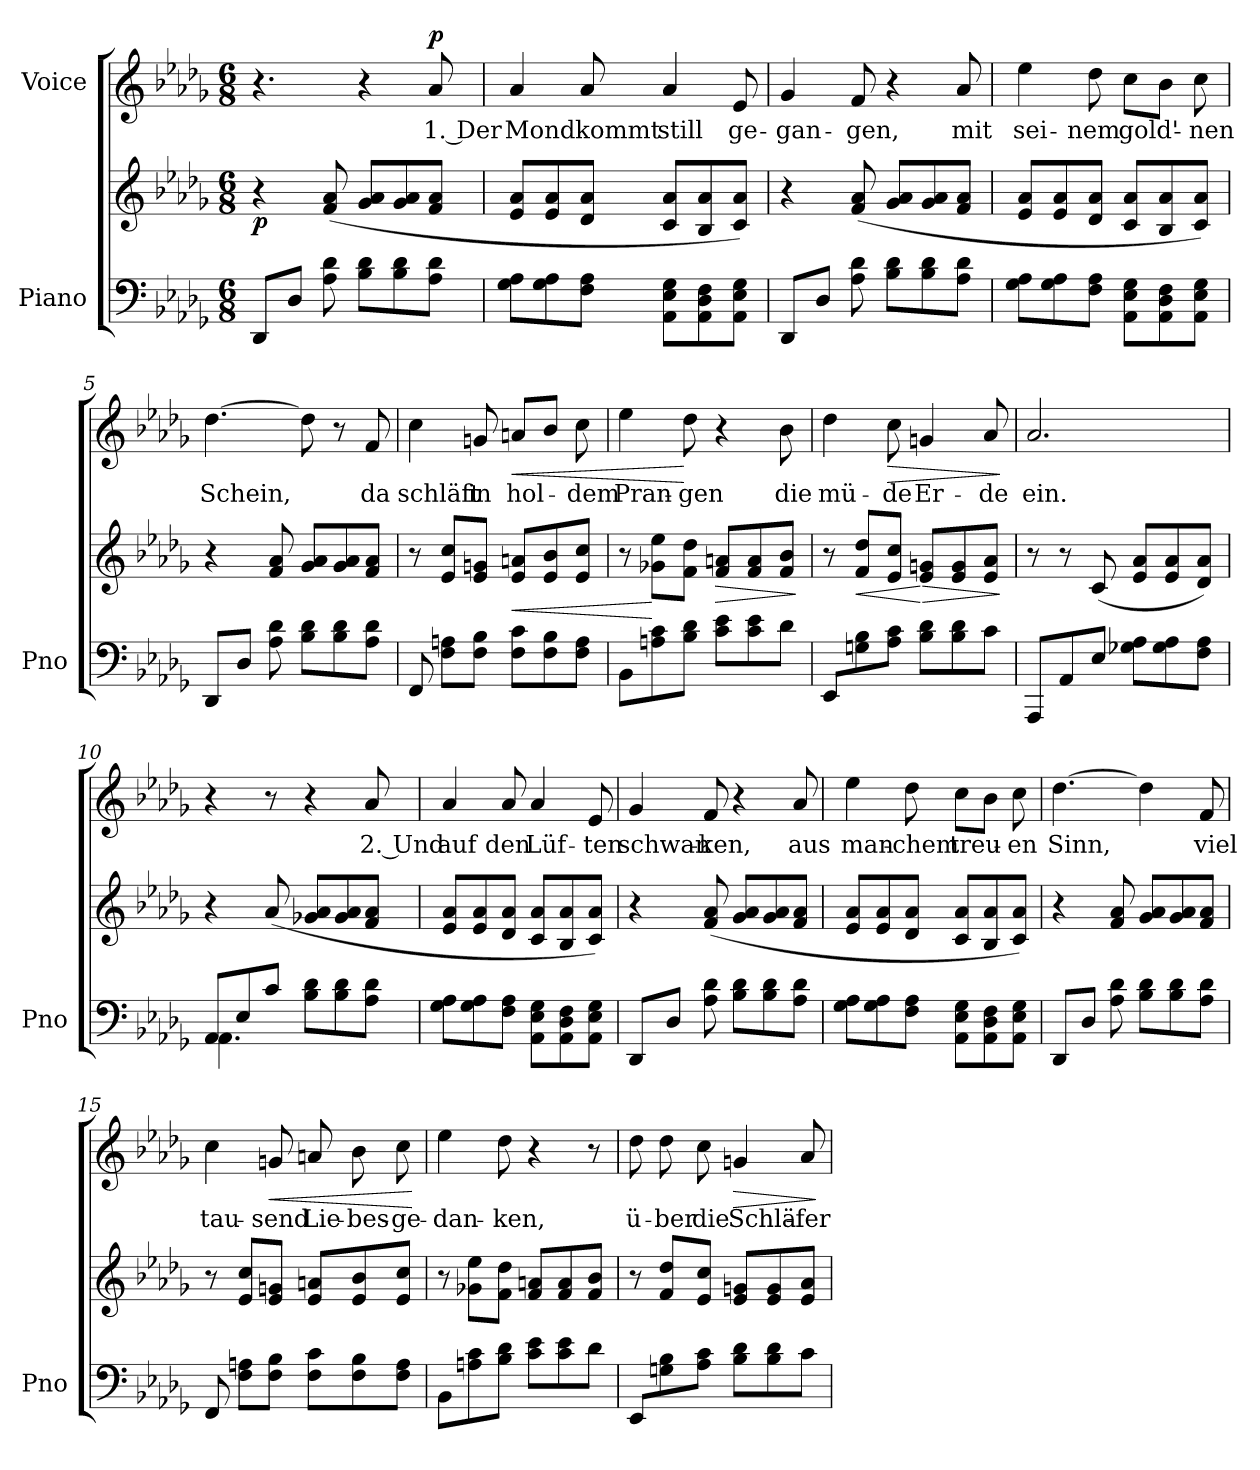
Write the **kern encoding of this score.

**kern	**kern	**dynam	**kern	**text	**dynam
*part2	*part2	*part2	*part1	*part1	*part1
*staff3	*staff2	*staff2/3	*staff1	*staff1	*staff1
*I"Piano	*	*	*I"Voice	*	*
*I'Pno	*	*	*	*	*
*clefF4	*clefG2	*	*clefG2	*	*
*k[b-e-a-d-g-]	*k[b-e-a-d-g-]	*	*k[b-e-a-d-g-]	*	*
*M6/8	*M6/8	*	*M6/8	*	*
*MM53	*MM53	*	*MM53	*	*
=1	=1	=1	=1	=1	=1
!	!	!LO:DY:b	!	!	!
8DD-/L	4r	p	4.r	.	.
8D-/J	.	.	.	.	.
8A-\ 8d-\	(>8f/ 8a-/	.	.	.	.
8B-\ 8d-\L	8g-/ 8a-/L	.	4r	.	.
8B-\ 8d-\	8g-/ 8a-/	.	.	.	.
!	!	!	!	!LO:LY:b	!LO:DY:b
8A-\ 8d-\J	8f/ 8a-/J	.	8a-/	1. Der	p
=2	=2	=2	=2	=2	=2
!	!	!	!	!LO:LY:b	!
8G-\ 8A-\L	8e-/ 8a-/L	.	4a-/	Mond	.
8G-\ 8A-\	8e-/ 8a-/	.	.	.	.
!	!	!	!	!LO:LY:b	!
8F\ 8A-\J	8d-/ 8a-/J	.	8a-/	kommt	.
!	!	!	!	!LO:LY:b	!
8AA-\ 8E-\ 8G-\L	8c/ 8a-/L	.	4a-/	still	.
8AA-\ 8D-\ 8F\	8B-/ 8a-/	.	.	.	.
!	!	!	!	!LO:LY:b	!
8AA-\ 8E-\ 8G-\J	8c/ 8a-/J)	.	8e-/	ge-	.
=3	=3	=3	=3	=3	=3
!	!	!	!	!LO:LY:b	!
8DD-/L	4r	.	4g-/	-gan-	.
8D-/J	.	.	.	.	.
!	!	!	!	!LO:LY:b	!
8A-\ 8d-\	(>8f/ 8a-/	.	8f/	-gen,	.
8B-\ 8d-\L	8g-/ 8a-/L	.	4r	.	.
8B-\ 8d-\	8g-/ 8a-/	.	.	.	.
!	!	!	!	!LO:LY:b	!
8A-\ 8d-\J	8f/ 8a-/J	.	8a-/	mit	.
=4	=4	=4	=4	=4	=4
!	!	!	!	!LO:LY:b	!
8G-\ 8A-\L	8e-/ 8a-/L	.	4ee-\	sei-	.
8G-\ 8A-\	8e-/ 8a-/	.	.	.	.
!	!	!	!	!LO:LY:b	!
8F\ 8A-\J	8d-/ 8a-/J	.	8dd-\	-nem	.
!	!	!	!	!LO:LY:b	!
8AA-\ 8E-\ 8G-\L	8c/ 8a-/L	.	8cc\L	gold'-	.
8AA-\ 8D-\ 8F\	8B-/ 8a-/	.	8b-\J	.	.
!	!	!	!	!LO:LY:b	!
8AA-\ 8E-\ 8G-\J	8c/ 8a-/J)	.	8cc\	nen	.
=5	=5	=5	=5	=5	=5
!	!	!	!	!LO:LY:b	!
8DD-/L	4r	.	[4.dd-\	Schein,	.
8D-/J	.	.	.	.	.
8A-\ 8d-\	8f/ 8a-/	.	.	.	.
8B-\ 8d-\L	8g-/ 8a-/L	.	8dd-\]	.	.
8B-\ 8d-\	8g-/ 8a-/	.	8r	.	.
!	!	!	!	!LO:LY:b	!
8A-\ 8d-\J	8f/ 8a-/J	.	8f/	da	.
!!LO:LB:g=z
=6	=6	=6	=6	=6	=6
!	!	!	!	!LO:LY:b	!
8FF/	8r	.	4cc\	schläft	.
8F\ 8An\L	8e-/ 8cc/L	.	.	.	.
!	!	!	!	!LO:LY:b	!
8F\ 8B-\J	8e-/ 8gn/J	.	8gn/	in	.
!	!	!LO:HP:b	!	!LO:LY:b	!LO:HP:b
8F\ 8c\L	8e-/ 8an/L	<	8an/L	hol-	<
8F\ 8B-\	8e-/ 8b-/	.	8b-/J	.	.
!	!	!	!	!LO:LY:b	!
8F\ 8A\J	8e-/ 8cc/J	.	8cc\	-dem	.
=7	=7	=7	=7	=7	=7
!	!	!	!	!LO:LY:b	!
8BB-\L	8r	.	4ee-\	Pran-	.
8An\ 8c\	8g-X\ 8ee-\L	[	.	.	.
!	!	!	!	!LO:LY:b	!
8B-\ 8d-\J	8f\ 8dd-\J	.	8dd-\	-gen	[
!	!	!LO:HP:b	!	!	!
8c\ 8e-\L	8f/ 8an/L	>	4r	.	.
8c\ 8e-\	8f/ 8a/	.	.	.	.
!	!	!	!	!LO:LY:b	!
8d-\J	8f/ 8b-/J	.	8b-\	die	.
.	.	]	.	.	.
=8	=8	=8	=8	=8	=8
!	!	!	!	!LO:LY:b	!
8EE-/L	8r	.	4dd-\	mü-	.
!	!	!LO:HP:b	!	!	!
8Gn\ 8B-\	8f/ 8dd-/L	<	.	.	.
!	!	!	!	!LO:LY:b	!LO:HP:b
8A-\ 8c\J	8e-/ 8cc/J	.	8cc\	-de	>
!	!	!LO:HP:n=1:b	!	!LO:LY:b	!
8B-\ 8d-\L	8e-/ 8gn/L	[ >	4gn/	Er-	.
8B-\ 8d-\	8e-/ 8g/	.	.	.	.
!	!	!	!	!LO:LY:b	!
8c\J	8e-/ 8a-/J	.	8a-/	-de	.
.	.	]	.	.	]
=9	=9	=9	=9	=9	=9
!	!	!	!	!LO:LY:b	!
8AAA-/L	8r	.	2.a-/	ein.	.
8AA-/	8r	.	.	.	.
8E-/J	(>8c/	.	.	.	.
8G-X\ 8A-\L	8e-/ 8a-/L	.	.	.	.
8G-\ 8A-\	8e-/ 8a-/	.	.	.	.
8F\ 8A-\J	8d-/ 8a-/J)	.	.	.	.
=10	=10	=10	=10	=10	=10
*^	*	*	*	*	*
8AA-/L	4.AA-\	4r	.	4r	.	.
8E-/	.	.	.	.	.	.
8c/J	.	(>8a-/	.	8r	.	.
8B-\ 8d-\L	4.ryy	8g-X/ 8a-/L	.	4r	.	.
8B-\ 8d-\	.	8g-/ 8a-/	.	.	.	.
!	!	!	!	!	!LO:LY:b	!
8A-\ 8d-\J	.	8f/ 8a-/J	.	8a-/	2. Und	.
*v	*v	*	*	*	*	*
=11	=11	=11	=11	=11	=11
!	!	!	!	!LO:LY:b	!
8G-\ 8A-\L	8e-/ 8a-/L	.	4a-/	auf	.
8G-\ 8A-\	8e-/ 8a-/	.	.	.	.
!	!	!	!	!LO:LY:b	!
8F\ 8A-\J	8d-/ 8a-/J	.	8a-/	den	.
!	!	!	!	!LO:LY:b	!
8AA-\ 8E-\ 8G-\L	8c/ 8a-/L	.	4a-/	Lüf-	.
8AA-\ 8D-\ 8F\	8B-/ 8a-/	.	.	.	.
!	!	!	!	!LO:LY:b	!
8AA-\ 8E-\ 8G-\J	8c/ 8a-/J)	.	8e-/	-ten	.
!!LO:LB:g=z
=12	=12	=12	=12	=12	=12
!	!	!	!	!LO:LY:b	!
8DD-/L	4r	.	4g-/	schwan-	.
8D-/J	.	.	.	.	.
!	!	!	!	!LO:LY:b	!
8A-\ 8d-\	(>8f/ 8a-/	.	8f/	-ken,	.
8B-\ 8d-\L	8g-/ 8a-/L	.	4r	.	.
8B-\ 8d-\	8g-/ 8a-/	.	.	.	.
!	!	!	!	!LO:LY:b	!
8A-\ 8d-\J	8f/ 8a-/J	.	8a-/	aus	.
=13	=13	=13	=13	=13	=13
!	!	!	!	!LO:LY:b	!
8G-\ 8A-\L	8e-/ 8a-/L	.	4ee-\	man-	.
8G-\ 8A-\	8e-/ 8a-/	.	.	.	.
!	!	!	!	!LO:LY:b	!
8F\ 8A-\J	8d-/ 8a-/J	.	8dd-\	-chem	.
!	!	!	!	!LO:LY:b	!
8AA-\ 8E-\ 8G-\L	8c/ 8a-/L	.	8cc\L	treu-	.
8AA-\ 8D-\ 8F\	8B-/ 8a-/	.	8b-\J	.	.
!	!	!	!	!LO:LY:b	!
8AA-\ 8E-\ 8G-\J	8c/ 8a-/J)	.	8cc\	-en	.
=14	=14	=14	=14	=14	=14
!	!	!	!	!LO:LY:b	!
8DD-/L	4r	.	[4.dd-\	Sinn,	.
8D-/J	.	.	.	.	.
8A-\ 8d-\	8f/ 8a-/	.	.	.	.
8B-\ 8d-\L	8g-/ 8a-/L	.	4dd-\]	.	.
8B-\ 8d-\	8g-/ 8a-/	.	.	.	.
!	!	!	!	!LO:LY:b	!
8A-\ 8d-\J	8f/ 8a-/J	.	8f/	viel	.
=15	=15	=15	=15	=15	=15
!	!	!	!	!LO:LY:b	!
8FF/	8r	.	4cc\	tau-	.
8F\ 8An\L	8e-/ 8cc/L	.	.	.	.
!	!	!	!	!LO:LY:b	!LO:HP:b
8F\ 8B-\J	8e-/ 8gn/J	.	8gn/	-send	<
!	!	!	!	!LO:LY:b	!
8F\ 8c\L	8e-/ 8an/L	.	8an/	Lie-	.
!	!	!	!	!LO:LY:b	!
8F\ 8B-\	8e-/ 8b-/	.	8b-\	-bes-	.
!	!	!	!	!LO:LY:b	!
8F\ 8A\J	8e-/ 8cc/J	.	8cc\	-ge-	.
.	.	.	.	.	[
=16	=16	=16	=16	=16	=16
!	!	!	!	!LO:LY:b	!
8BB-\L	8r	.	4ee-\	-dan-	.
8An\ 8c\	8g-X\ 8ee-\L	.	.	.	.
!	!	!	!	!LO:LY:b	!
8B-\ 8d-\J	8f\ 8dd-\J	.	8dd-\	-ken,	.
8c\ 8e-\L	8f/ 8an/L	.	4r	.	.
8c\ 8e-\	8f/ 8a/	.	.	.	.
8d-\J	8f/ 8b-/J	.	8r	.	.
!!LO:PB:g=z
=17	=17	=17	=17	=17	=17
!	!	!	!	!LO:LY:b	!
8EE-/L	8r	.	8dd-\	ü-	.
!	!	!	!	!LO:LY:b	!
8Gn\ 8B-\	8f/ 8dd-/L	.	8dd-\	-ber	.
!	!	!	!	!LO:LY:b	!
8A-\ 8c\J	8e-/ 8cc/J	.	8cc\	die	.
!	!	!	!	!LO:LY:b	!LO:HP:b
8B-\ 8d-\L	8e-/ 8gn/L	.	4gn/	Schlä-	>
8B-\ 8d-\	8e-/ 8g/	.	.	.	.
!	!	!	!	!LO:LY:b	!
8c\J	8e-/ 8a-/J	.	8a-/	-fer	.
.	.	.	.	.	]
=	=	=	=	=	=
*-	*-	*-	*-	*-	*-
